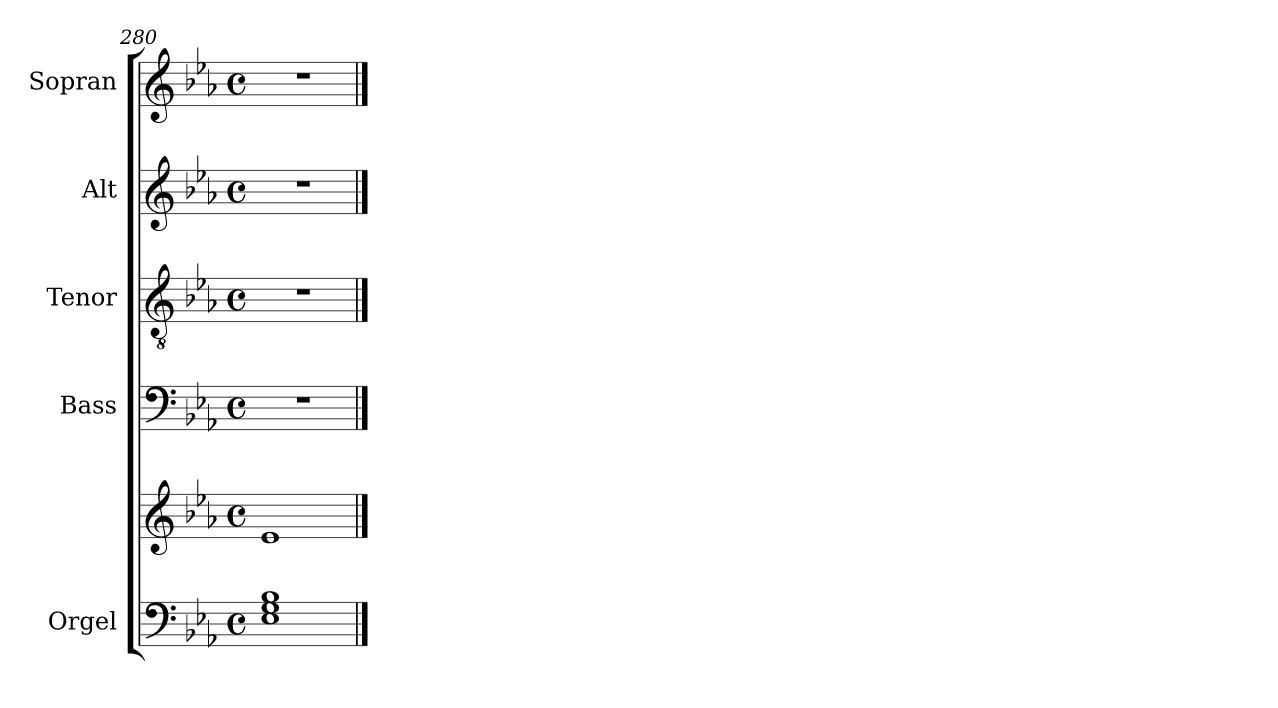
**kern	**kern	**kern	**kern	**kern	**kern
*part5	*part5	*part4	*part3	*part2	*part1
*staff6	*staff5	*staff4	*staff3	*staff2	*staff1
*I"Orgel	*	*I"Bass	*I"Tenor	*I"Alt	*I"Sopran
*I'Org.	*	*I'B.	*I'T.	*I'A.	*I'S.
*clefF4	*clefG2	*clefF4	*clefGv2	*clefG2	*clefG2
*k[b-e-a-]	*k[b-e-a-]	*k[b-e-a-]	*k[b-e-a-]	*k[b-e-a-]	*k[b-e-a-]
*E-:	*E-:	*E-:	*E-:	*E-:	*E-:
*M4/4	*M4/4	*M4/4	*M4/4	*M4/4	*M4/4
*met(c)	*met(c)	*met(c)	*met(c)	*met(c)	*met(c)
=280	=280	=280	=280	=280	=280
*^	*	*	*	*	*
1G 1B-	1E-	1e-	1r	1r	1r	1r
*v	*v	*	*	*	*	*
==	==	==	==	==	==
*-	*-	*-	*-	*-	*-
